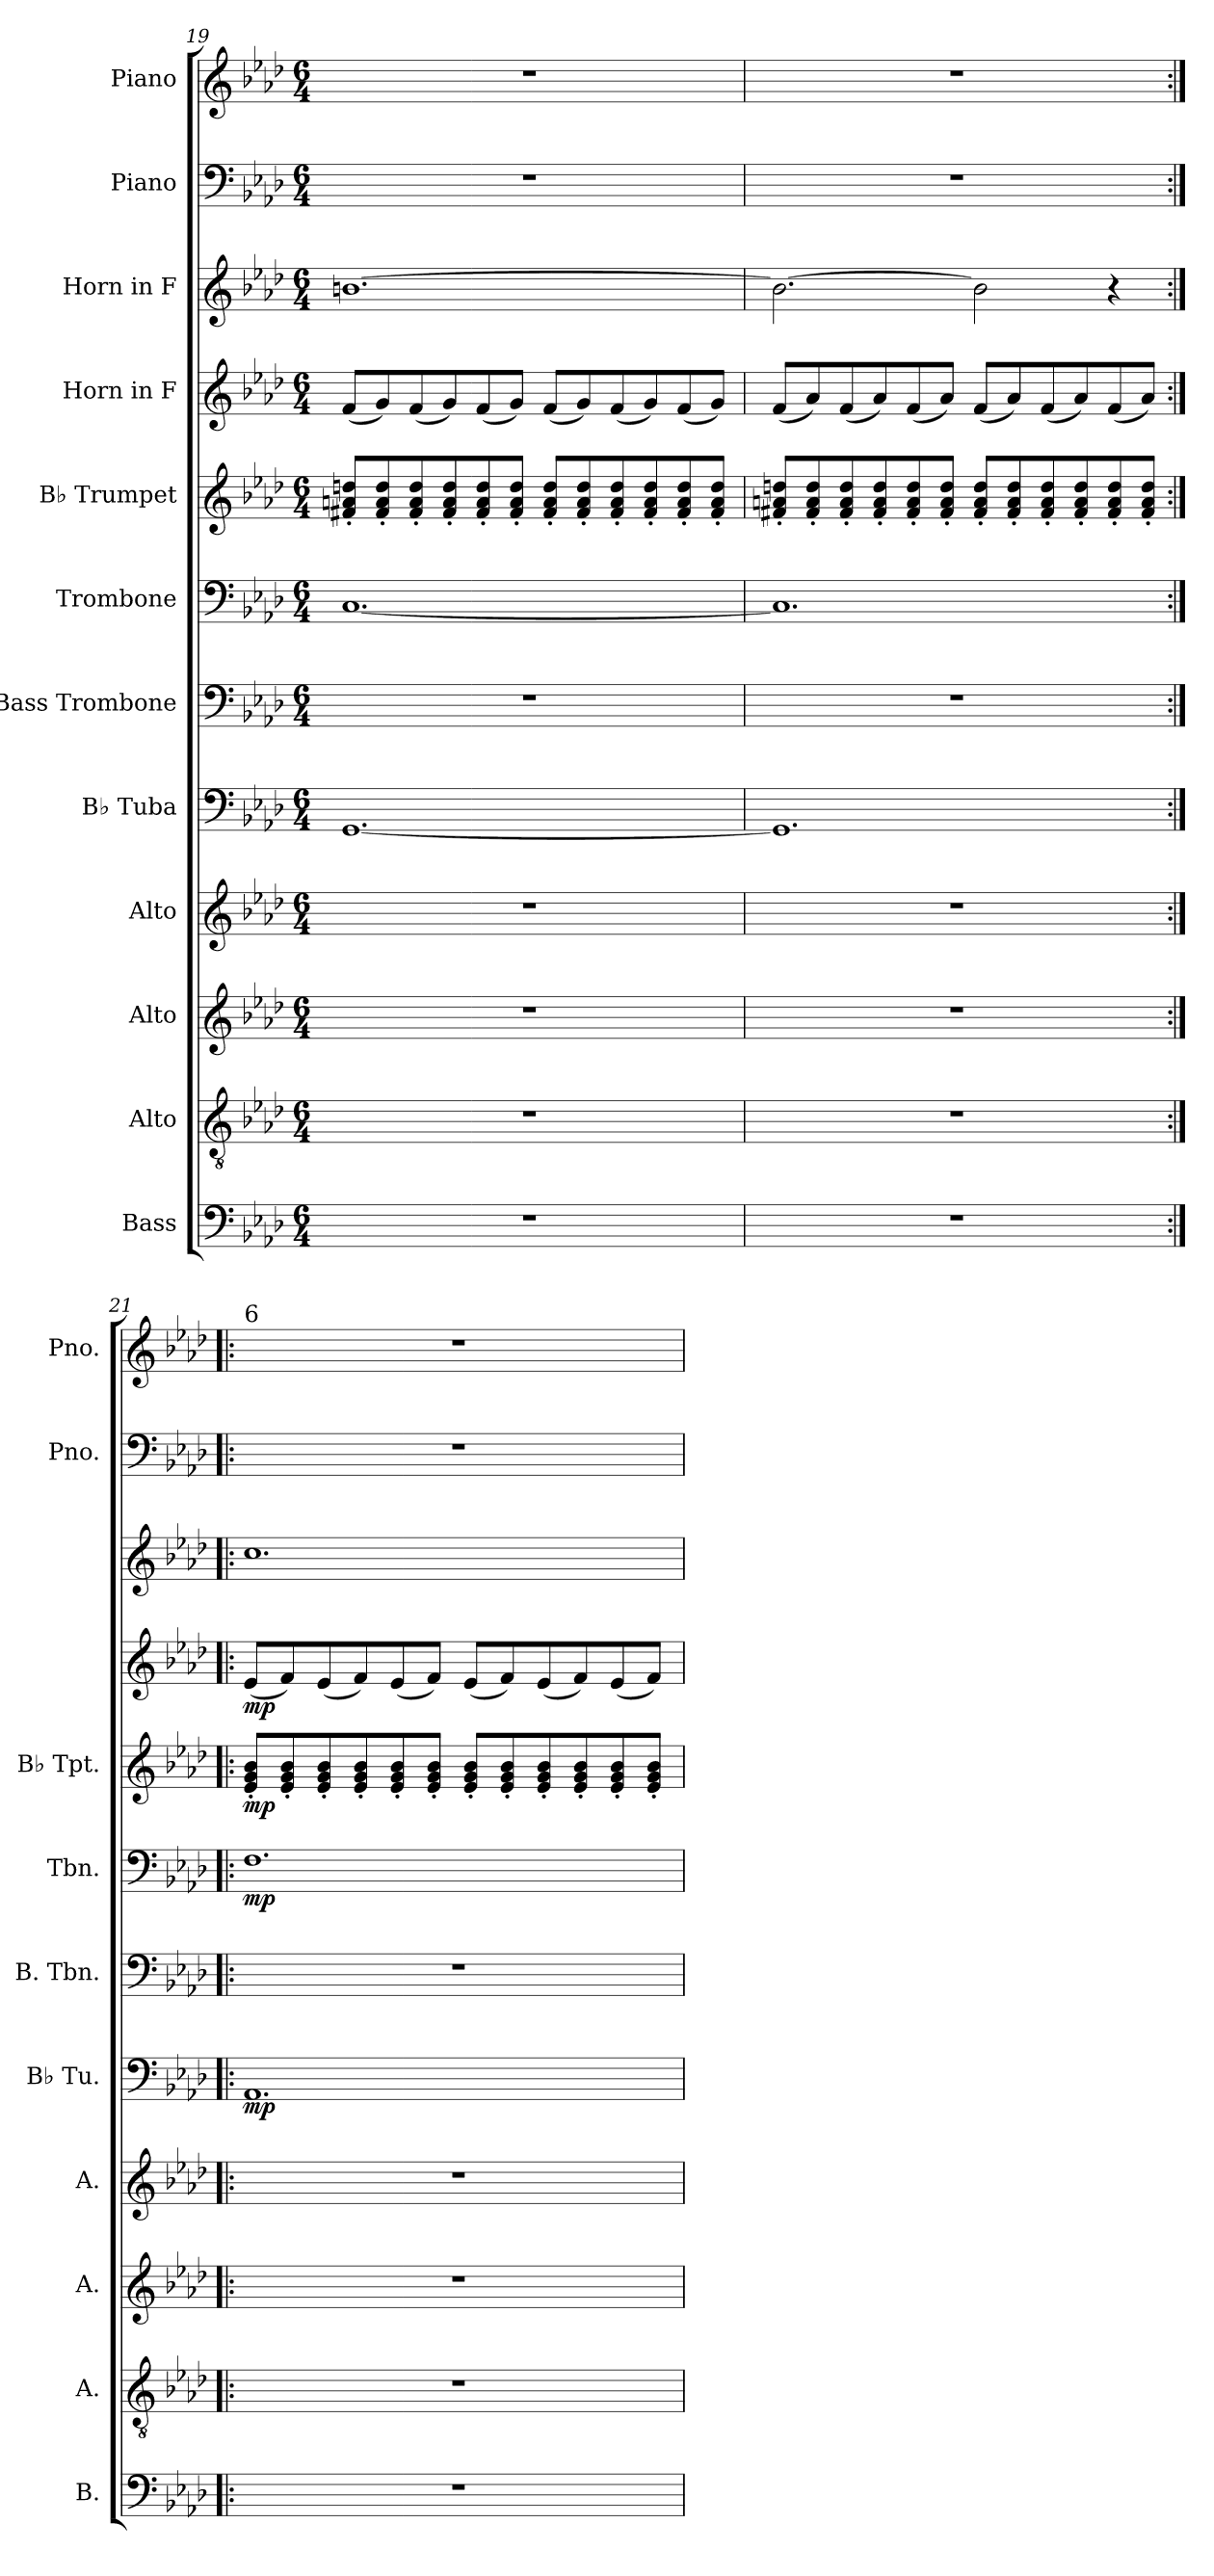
**kern	**kern	**kern	**kern	**kern	**dynam	**kern	**kern	**dynam	**kern	**dynam	**kern	**dynam	**kern	**kern	**kern
*part12	*part11	*part10	*part9	*part8	*part8	*part7	*part6	*part6	*part5	*part5	*part4	*part4	*part3	*part2	*part1
*staff12	*staff11	*staff10	*staff9	*staff8	*staff8	*staff7	*staff6	*staff6	*staff5	*staff5	*staff4	*staff4	*staff3	*staff2	*staff1
*I"Bass	*I"Alto	*I"Alto	*I"Alto	*I"B♭ Tuba	*	*I"Bass Trombone	*I"Trombone	*	*I"B♭ Trumpet	*	*I"Horn in F	*	*I"Horn in F	*I"Piano	*I"Piano
*I'B.	*I'A.	*I'A.	*I'A.	*I'B♭ Tu.	*	*I'B. Tbn.	*I'Tbn.	*	*I'B♭ Tpt.	*	*	*	*	*I'Pno.	*I'Pno.
*clefF4	*clefGv2	*clefG2	*clefG2	*clefF4	*	*clefF4	*clefF4	*	*clefG2	*	*clefG2	*	*clefG2	*clefF4	*clefG2
*	*	*	*	*	*	*	*	*	*ITrd1c2	*	*ITrd4c7	*	*ITrd4c7	*	*
*k[b-e-a-d-]	*k[b-e-a-d-]	*k[b-e-a-d-]	*k[b-e-a-d-]	*k[b-e-a-d-]	*	*k[b-e-a-d-]	*k[b-e-a-d-]	*	*k[b-e-a-d-g-c-]	*	*k[b-e-a-d-g-]	*	*k[b-e-a-d-g-]	*k[b-e-a-d-]	*k[b-e-a-d-]
*M6/4	*M6/4	*M6/4	*M6/4	*M6/4	*	*M6/4	*M6/4	*	*M6/4	*	*M6/4	*	*M6/4	*M6/4	*M6/4
=19	=19	=19	=19	=19	=19	=19	=19	=19	=19	=19	=19	=19	=19	=19	=19
1.r	1.r	1.r	1.r	[1.GG	.	1.r	[1.C	.	8en/' 8gn/' 8ccn/'L	.	(8B-/L	.	[1.en	1.r	1.r
.	.	.	.	.	.	.	.	.	8e/' 8g/' 8cc/'	.	8c/)	.	.	.	.
.	.	.	.	.	.	.	.	.	8e/' 8g/' 8cc/'	.	(8B-/	.	.	.	.
.	.	.	.	.	.	.	.	.	8e/' 8g/' 8cc/'	.	8c/)	.	.	.	.
.	.	.	.	.	.	.	.	.	8e/' 8g/' 8cc/'	.	(8B-/	.	.	.	.
.	.	.	.	.	.	.	.	.	8e/' 8g/' 8cc/'J	.	8c/J)	.	.	.	.
.	.	.	.	.	.	.	.	.	8e/' 8g/' 8cc/'L	.	(8B-/L	.	.	.	.
.	.	.	.	.	.	.	.	.	8e/' 8g/' 8cc/'	.	8c/)	.	.	.	.
.	.	.	.	.	.	.	.	.	8e/' 8g/' 8cc/'	.	(8B-/	.	.	.	.
.	.	.	.	.	.	.	.	.	8e/' 8g/' 8cc/'	.	8c/)	.	.	.	.
.	.	.	.	.	.	.	.	.	8e/' 8g/' 8cc/'	.	(8B-/	.	.	.	.
.	.	.	.	.	.	.	.	.	8e/' 8g/' 8cc/'J	.	8c/J)	.	.	.	.
=20	=20	=20	=20	=20	=20	=20	=20	=20	=20	=20	=20	=20	=20	=20	=20
1.r	1.r	1.r	1.r	1.GG]	.	1.r	1.C]	.	8en/' 8gn/' 8ccn/'L	.	(8B-/L	.	2.e\_	1.r	1.r
.	.	.	.	.	.	.	.	.	8e/' 8g/' 8cc/'	.	8d-/)	.	.	.	.
.	.	.	.	.	.	.	.	.	8e/' 8g/' 8cc/'	.	(8B-/	.	.	.	.
.	.	.	.	.	.	.	.	.	8e/' 8g/' 8cc/'	.	8d-/)	.	.	.	.
.	.	.	.	.	.	.	.	.	8e/' 8g/' 8cc/'	.	(8B-/	.	.	.	.
.	.	.	.	.	.	.	.	.	8e/' 8g/' 8cc/'J	.	8d-/J)	.	.	.	.
.	.	.	.	.	.	.	.	.	8e/' 8g/' 8cc/'L	.	(8B-/L	.	2e\]	.	.
.	.	.	.	.	.	.	.	.	8e/' 8g/' 8cc/'	.	8d-/)	.	.	.	.
.	.	.	.	.	.	.	.	.	8e/' 8g/' 8cc/'	.	(8B-/	.	.	.	.
.	.	.	.	.	.	.	.	.	8e/' 8g/' 8cc/'	.	8d-/)	.	.	.	.
.	.	.	.	.	.	.	.	.	8e/' 8g/' 8cc/'	.	(8B-/	.	4r	.	.
.	.	.	.	.	.	.	.	.	8e/' 8g/' 8cc/'J	.	8d-/J)	.	.	.	.
!!LO:PB:g=z
=21:|!|:	=21:|!|:	=21:|!|:	=21:|!|:	=21:|!|:	=21:|!|:	=21:|!|:	=21:|!|:	=21:|!|:	=21:|!|:	=21:|!|:	=21:|!|:	=21:|!|:	=21:|!|:	=21:|!|:	=21:|!|:
!	!	!	!	!	!	!	!	!	!	!	!	!	!	!	!LO:TX:a:t=6
!	!	!	!	!	!LO:DY:b	!	!	!LO:DY:b	!	!LO:DY:b	!	!LO:DY:b	!	!	!
1.r	1.r	1.r	1.r	1.AA-	mp	1.r	1.F	mp	8d-/' 8f/' 8a-/'L	mp	(8A-/L	mp	1.f	1.r	1.r
.	.	.	.	.	.	.	.	.	8d-/' 8f/' 8a-/'	.	8B-/)	.	.	.	.
.	.	.	.	.	.	.	.	.	8d-/' 8f/' 8a-/'	.	(8A-/	.	.	.	.
.	.	.	.	.	.	.	.	.	8d-/' 8f/' 8a-/'	.	8B-/)	.	.	.	.
.	.	.	.	.	.	.	.	.	8d-/' 8f/' 8a-/'	.	(8A-/	.	.	.	.
.	.	.	.	.	.	.	.	.	8d-/' 8f/' 8a-/'J	.	8B-/J)	.	.	.	.
.	.	.	.	.	.	.	.	.	8d-/' 8f/' 8a-/'L	.	(8A-/L	.	.	.	.
.	.	.	.	.	.	.	.	.	8d-/' 8f/' 8a-/'	.	8B-/)	.	.	.	.
.	.	.	.	.	.	.	.	.	8d-/' 8f/' 8a-/'	.	(8A-/	.	.	.	.
.	.	.	.	.	.	.	.	.	8d-/' 8f/' 8a-/'	.	8B-/)	.	.	.	.
.	.	.	.	.	.	.	.	.	8d-/' 8f/' 8a-/'	.	(8A-/	.	.	.	.
.	.	.	.	.	.	.	.	.	8d-/' 8f/' 8a-/'J	.	8B-/J)	.	.	.	.
=	=	=	=	=	=	=	=	=	=	=	=	=	=	=	=
*-	*-	*-	*-	*-	*-	*-	*-	*-	*-	*-	*-	*-	*-	*-	*-
